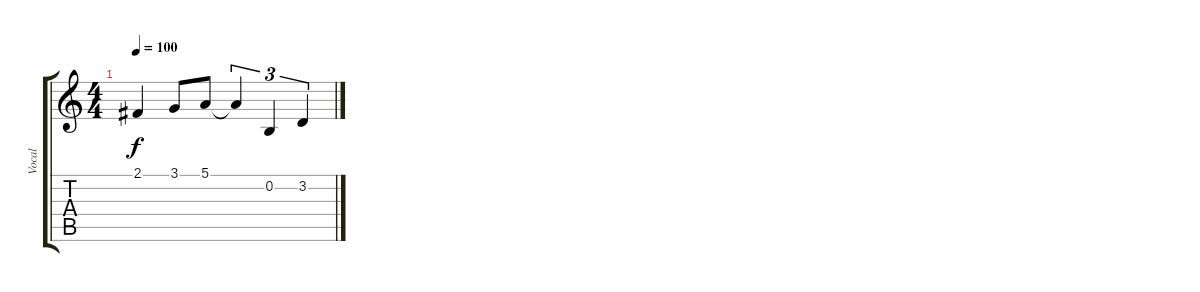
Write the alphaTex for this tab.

\track ("Vocal" "Vocal") {instrument acousticgrandpiano}
\staff {score tabs}
\tuning (E4 B3 G3 D3 A2 E2) {hide}
\ts (4 4)
\tempo 100
\clef g2
\ks c
2.1.4{dy f} 3.1.8 5.1.8 5.1{t}.4{tu (3 2)} 0.2.4{tu (3 2)} 3.2.4{tu (3 2)}
